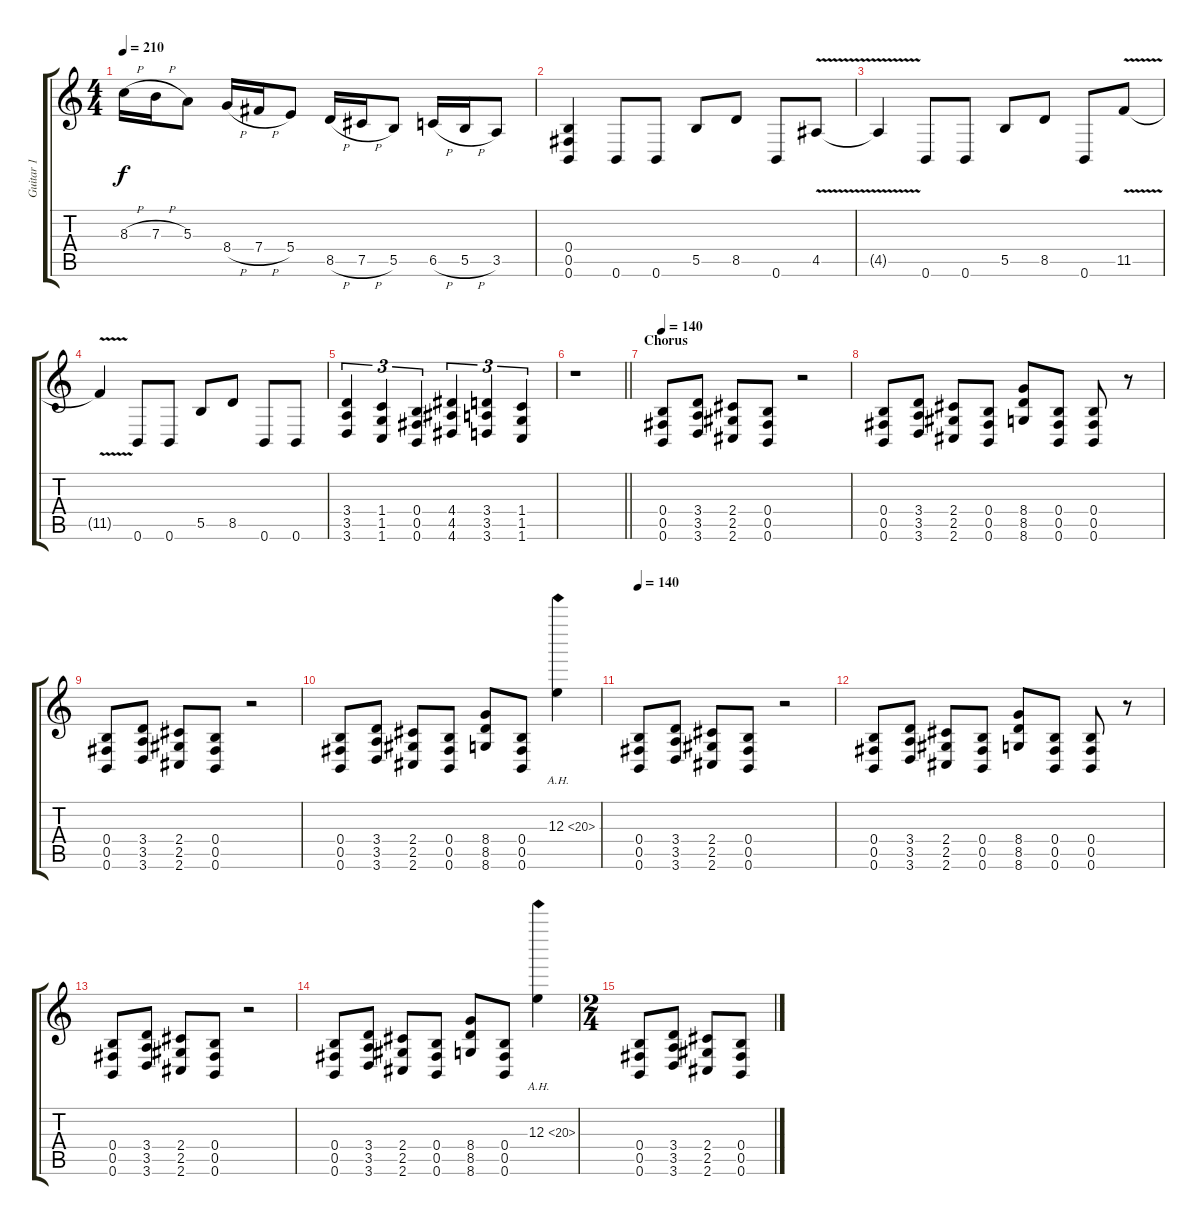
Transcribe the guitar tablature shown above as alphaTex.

\track ("Guitar 1" "Guitar 1") {instrument distortionguitar}
\staff {score tabs}
\tuning (Db4 Ab3 E3 B2 Gb2 B1) {hide}
\ts (4 4)
\tempo 210
\clef g2
\ks c
8.3{h}.16{dy f} 7.3{h}.16 5.3.8 8.4{h}.16 7.4{h}.16 5.4.8 8.5{h}.16 7.5{h}.16 5.5.8 6.5{h}.16 5.5{h}.16 3.5.8 |
(0.4 0.5 0.6).4 0.6.8 0.6.8 5.5.8 8.5.8 0.6.8 4.5{v}.8 |
4.5{t}.4 0.6.8 0.6.8 5.5.8 8.5.8 0.6.8 11.5{v}.8 |
11.5{t}.4 0.6.8 0.6.8 5.5.8 8.5.8 0.6.8 0.6.8 |
(3.4 3.5 3.6).4{tu (3 2)} (1.4 1.5 1.6).4{tu (3 2)} (0.4 0.5 0.6).4{tu (3 2)} (4.4 4.5 4.6).4{tu (3 2)} (3.4 3.5 3.6).4{tu (3 2)} (1.4 1.5 1.6).4{tu (3 2)} |
\barLineRight lightlight
r.1 |
\section ("" "Chorus")
\tempo 140
(0.4 0.5 0.6).8 (3.4 3.5 3.6).8 (2.4 2.5 2.6).8 (0.4 0.5 0.6).8 r.2 |
(0.4 0.5 0.6).8 (3.4 3.5 3.6).8 (2.4 2.5 2.6).8 (0.4 0.5 0.6).8 (8.4 8.5 8.6).8 (0.4 0.5 0.6).8 (0.4 0.5 0.6).8 r.8 |
(0.4 0.5 0.6).8 (3.4 3.5 3.6).8 (2.4 2.5 2.6).8 (0.4 0.5 0.6).8 r.2 |
(0.4 0.5 0.6).8 (3.4 3.5 3.6).8 (2.4 2.5 2.6).8 (0.4 0.5 0.6).8 (8.4 8.5 8.6).8 (0.4 0.5 0.6).8 12.3{ah 8}.4 |
\tempo 140
(0.4 0.5 0.6).8 (3.4 3.5 3.6).8 (2.4 2.5 2.6).8 (0.4 0.5 0.6).8 r.2 |
(0.4 0.5 0.6).8 (3.4 3.5 3.6).8 (2.4 2.5 2.6).8 (0.4 0.5 0.6).8 (8.4 8.5 8.6).8 (0.4 0.5 0.6).8 (0.4 0.5 0.6).8 r.8 |
(0.4 0.5 0.6).8 (3.4 3.5 3.6).8 (2.4 2.5 2.6).8 (0.4 0.5 0.6).8 r.2 |
(0.4 0.5 0.6).8 (3.4 3.5 3.6).8 (2.4 2.5 2.6).8 (0.4 0.5 0.6).8 (8.4 8.5 8.6).8 (0.4 0.5 0.6).8 12.3{ah 8}.4 |
\ts (2 4)
(0.4 0.5 0.6).8 (3.4 3.5 3.6).8 (2.4 2.5 2.6).8 (0.4 0.5 0.6).8
